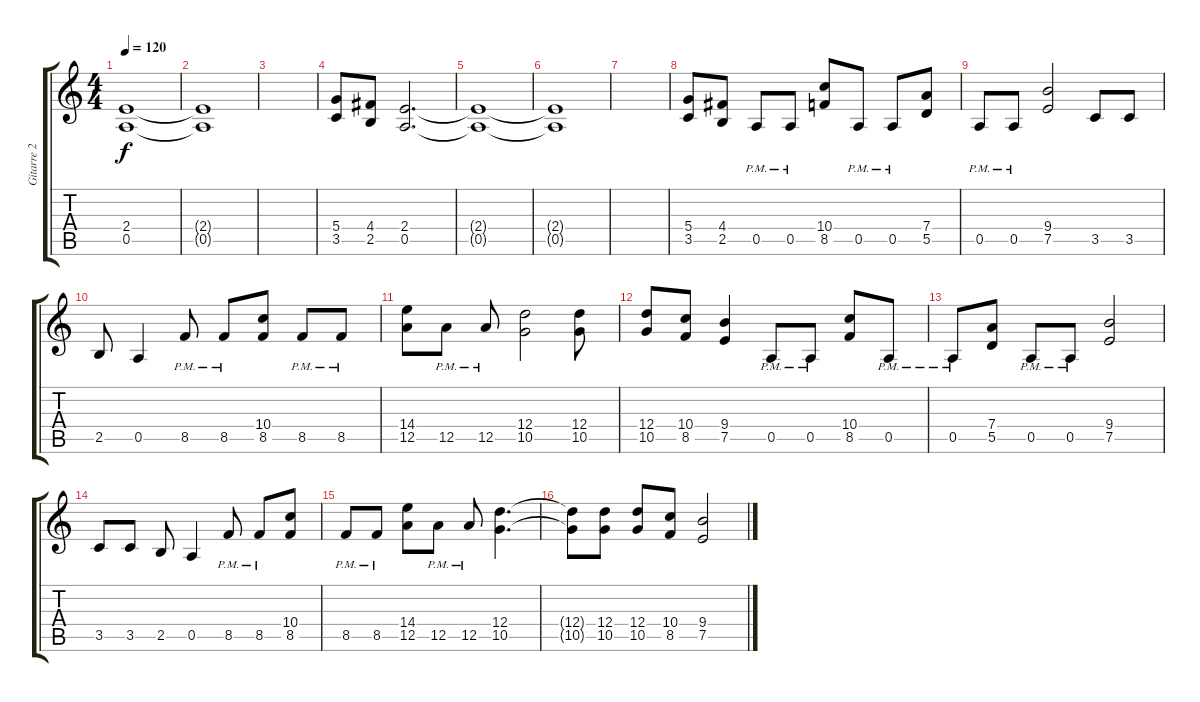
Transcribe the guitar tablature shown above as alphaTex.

\track ("Gitarre 2" "Gitarre 2") {instrument distortionguitar}
\staff {score tabs}
\tuning (E4 B3 G3 D3 A2 E2) {hide}
\ts (4 4)
\tempo 120
\clef g2
\ks c
(2.4{t} 0.5{t}).1{dy f} |
(2.4{t} 0.5{t}).1 |
|
(5.4 3.5).8 (4.4 2.5).8 (2.4 0.5).2{d} |
(2.4{t} 0.5{t}).1 |
(2.4{t} 0.5{t}).1 |
|
(5.4 3.5).8 (4.4 2.5).8 0.5{pm}.8 0.5{pm}.8 (10.4 8.5).8 0.5{pm}.8 0.5{pm}.8 (7.4 5.5).8 |
0.5{pm}.8 0.5{pm}.8 (9.4 7.5).2 3.5.8 3.5.8 |
2.5.8 0.5.4 8.5{pm}.8 8.5{pm}.8 (10.4 8.5).8 8.5{pm}.8 8.5{pm}.8 |
(14.4 12.5).8 12.5{pm}.8 12.5{pm}.8 (12.4 10.5).2 (12.4 10.5).8 |
(12.4 10.5).8 (10.4 8.5).8 (9.4 7.5).4 0.5{pm}.8 0.5{pm}.8 (10.4 8.5).8 0.5{pm}.8 |
0.5{pm}.8 (7.4 5.5).8 0.5{pm}.8 0.5{pm}.8 (9.4 7.5).2 |
3.5.8 3.5.8 2.5.8 0.5.4 8.5{pm}.8 8.5{pm}.8 (10.4 8.5).8 |
8.5{pm}.8 8.5{pm}.8 (14.4 12.5).8 12.5{pm}.8 12.5{pm}.8 (12.4 10.5).4{d} |
(12.4{t} 10.5{t}).8 (12.4 10.5).8 (12.4 10.5).8 (10.4 8.5).8 (9.4 7.5).2
